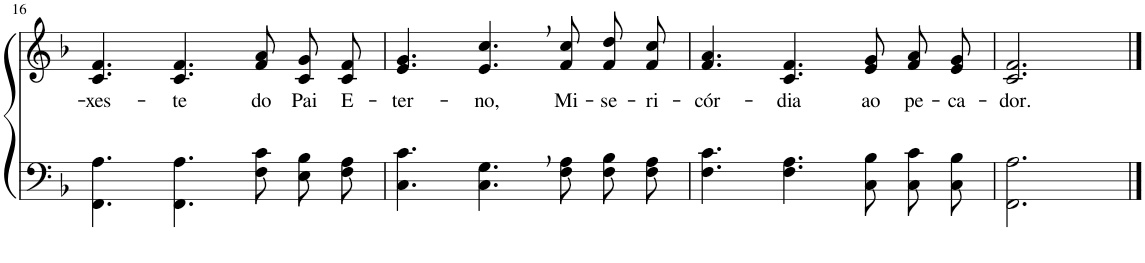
**kern	**kern	**text
*part2	*part1	*part1
*staff2	*staff1	*staff1
*I"Parte III e IV	*I"Parte I e II	*
!!LO:PB:g=z
*clefF4	*clefG2	*
*k[b-]	*k[b-]	*
*M9/8	*M9/8	*
=16	=16	=16
!	!	!LO:LY:b
4.FF\ 4.A\	4.c/ 4.f/	-xes-
!	!	!LO:LY:b
4.FF\ 4.A\	4.c/ 4.f/	-te
!	!	!LO:LY:b
8F\ 8c\L	8f/ 8a/L	do
!	!	!LO:LY:b
8E\ 8B-\	8c/ 8g/	Pai
!	!	!LO:LY:b
8F\ 8A\J	8c/ 8f/J	E-
=17	=17	=17
!	!	!LO:LY:b
4.C\ 4.c\	4.e/ 4.g/	-ter-
!	!	!LO:LY:b
4.C\, 4.G\,	4.e/, 4.cc/,	-no,
!	!	!LO:LY:b
8F\ 8A\L	8f/ 8cc/L	Mi-
!	!	!LO:LY:b
8F\ 8B-\	8f/ 8dd/	-se-
!	!	!LO:LY:b
8F\ 8A\J	8f/ 8cc/J	-ri-
=18	=18	=18
!	!	!LO:LY:b
4.F\ 4.c\	4.f/ 4.a/	-cór-
!	!	!LO:LY:b
4.F\ 4.A\	4.c/ 4.f/	-dia
!	!	!LO:LY:b
8C\ 8B-\L	8e/ 8g/L	ao
!	!	!LO:LY:b
8C\ 8c\	8f/ 8a/	pe-
!	!	!LO:LY:b
8C\ 8B-\J	8e/ 8g/J	-ca-
=19	=19	=19
!	!	!LO:LY:b
2.FF\ 2.A\	2.c/ 2.f/	-dor.
==	==	==
*-	*-	*-
